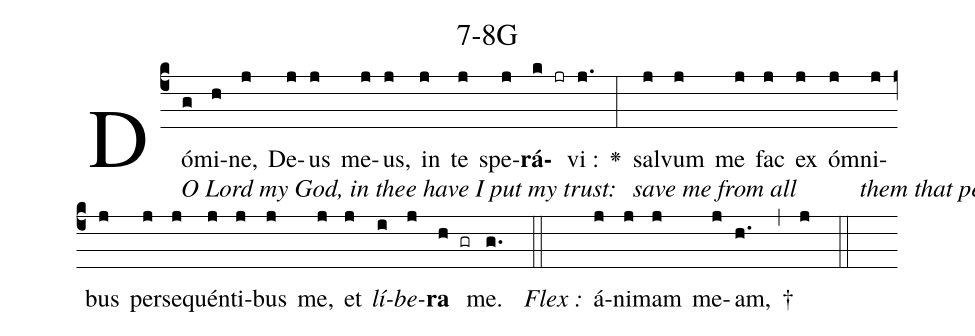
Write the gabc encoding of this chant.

name: 7-8G;
%%
(c4)Dó[O Lord my God, in thee have I put my trust:](g)mi(h)ne,(j) De(j)us(j) me(j)us,(j) in(j) te(j) spe(j)<b>rá</b>(k jr)vi :(j.)
<v>\greheightstar</v>(:) sal[save me from all](j)vum(j) me(j) fac(j) ex(j) óm(j)ni[them that persecute me, and deliver me.](j)bus(j) per(j)se(j)quén(j)ti(j)bus(j) me,(j) et(j) <i>lí</i>(i)<i>be</i>(j)<b>ra</b>(h gr) me.(g. ) <i> </i> (::)
<i> Flex :</i>()  á(j)ni(j)mam(j) me(j)am,(h.) †(,) (j ::)

%E(j) u(j) o(i) u(j) a(h) e.(g.) (:)
